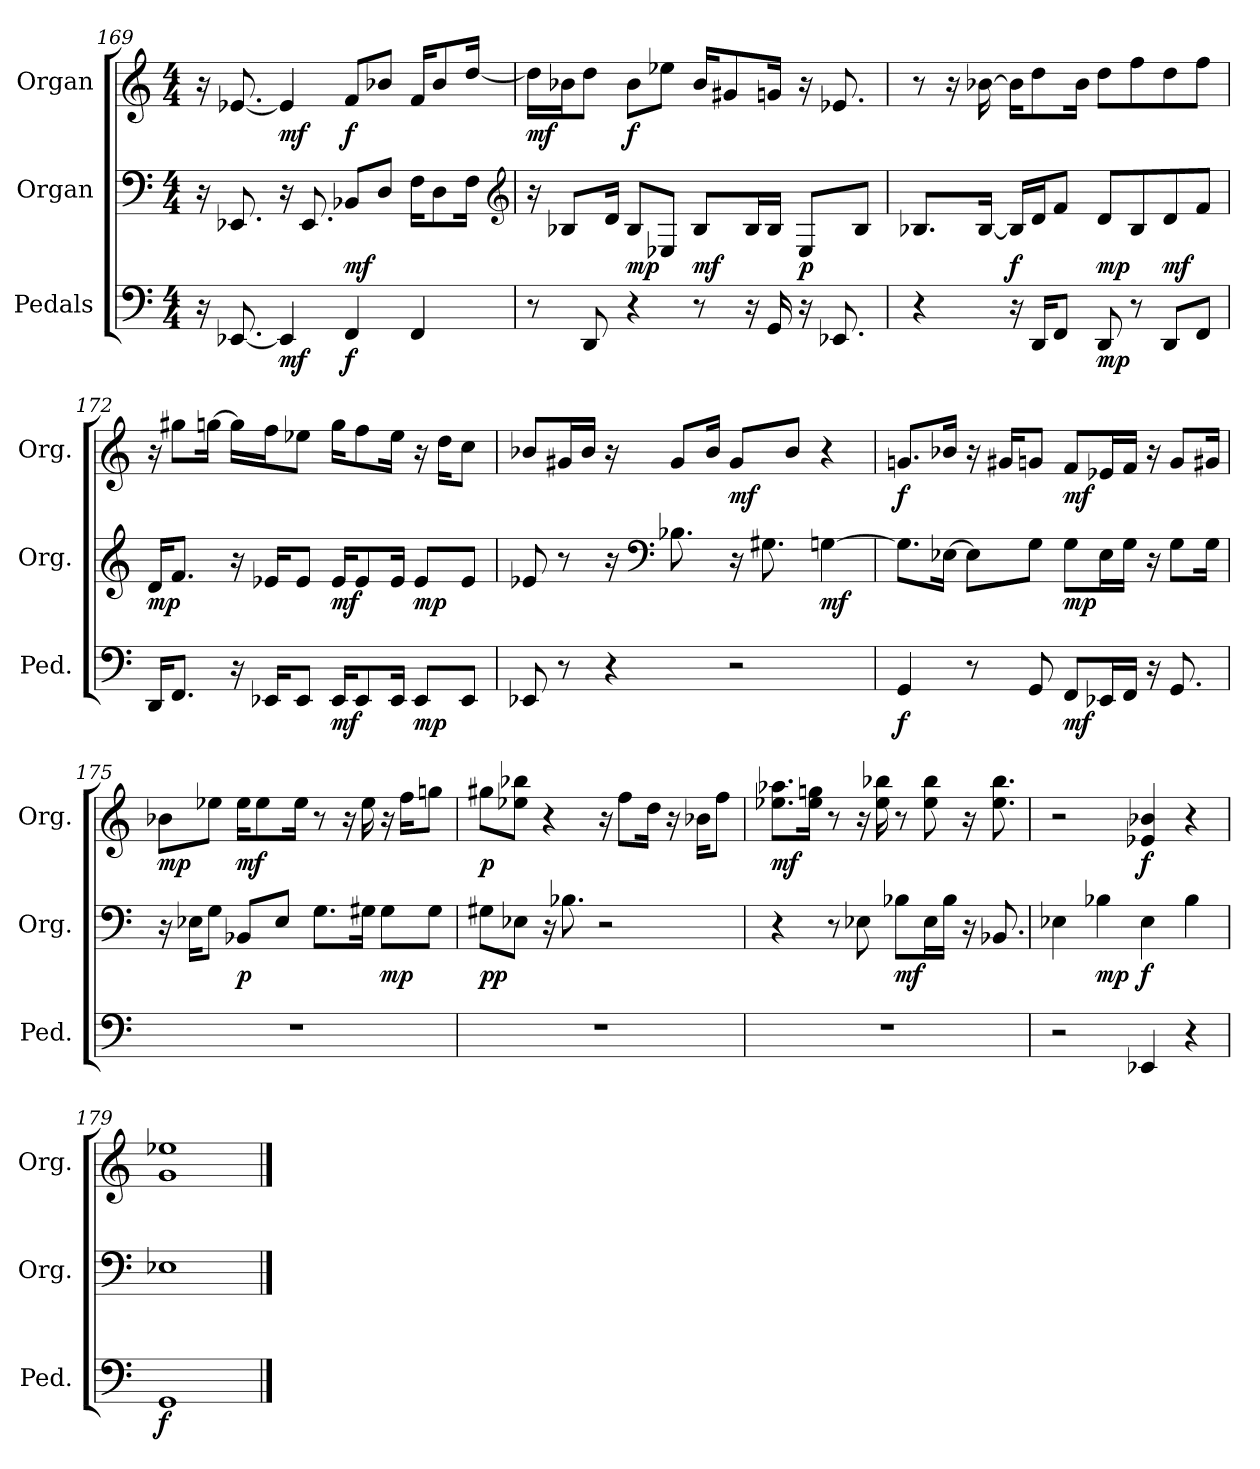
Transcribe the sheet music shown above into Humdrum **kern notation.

**kern	**dynam	**kern	**dynam	**kern	**dynam
*part3	*part3	*part2	*part2	*part1	*part1
*staff3	*staff3	*staff2	*staff2	*staff1	*staff1
*I"Pedals	*	*I"Organ	*	*I"Organ	*
*I'Ped.	*	*I'Org.	*	*I'Org.	*
*clefF4	*	*clefF4	*	*clefG2	*
*k[]	*	*k[]	*	*k[]	*
*C:	*	*C:	*	*C:	*
*M4/4	*	*M4/4	*	*M4/4	*
=169	=169	=169	=169	=169	=169
16r	.	16r	.	16r	.
[8.EE-Xi/	.	8.EE-Xi/	.	[8.e-Xi/	.
4EE-i/]	mf	16r	.	4e-i/]	mf
.	.	8.EE-i/	.	.	.
4FFi/	f	8BB-Xi/L	mf	8fi/L	f
.	.	8Di/J	.	8b-Xi/J	.
4FFi/	.	16Fi\KL	.	16fi/KL	.
.	.	8Di\	.	8b-i/	.
.	.	16Fi\Jk	.	[16ddi/Jk	.
*	*	*clefG2	*	*	*
=170	=170	=170	=170	=170	=170
8r	.	16r	.	16ddi\LL]	mf
.	.	8B-Xi/L	.	16b-Xi\J	.
8DDi/	.	.	.	8ddi\J	.
.	.	16di/Jk	.	.	.
4r	.	8B-i/L	mp	8b-i\L	f
.	.	8E-Xi/J	.	8ee-Xi\J	.
8r	.	8B-i/L	mf	16b-i/KL	.
.	.	.	.	8g#Xi/	.
16r	.	16B-i/L	.	.	.
16GGi/	.	16B-i/JJ	.	16gni/Jk	.
16r	.	8E-i/L	p	16r	.
8.EE-Xi/	.	.	.	8.e-Xi/	.
.	.	8B-i/J	.	.	.
!!LO:LB:g=z
=171	=171	=171	=171	=171	=171
4r	.	8.B-Xi/L	.	8r	.
.	.	.	.	16r	.
.	.	[16B-i/Jk	.	[16b-Xi\	.
16r	.	16B-i/LL]	f	16b-i\KL]	.
16DDi/KL	.	16di/J	.	8ddi\	.
8FFi/J	.	8fi/J	.	.	.
.	.	.	.	16b-i\Jk	.
8DDi/	mp	8di/L	mp	8ddi\L	.
8r	.	8B-i/	.	8ffi\	.
8DDi/L	.	8di/	mf	8ddi\	.
8FFi/J	.	8fi/J	.	8ffi\J	.
=172	=172	=172	=172	=172	=172
16DDi/KL	.	16di/KL	mp	16r	.
8.FFi/J	.	8.fi/J	.	8gg#Xi\L	.
.	.	.	.	[16ggni\Jk	.
16r	.	16r	.	16ggi\LL]	.
16EE-Xi/KL	.	16e-Xi/KL	.	16ffi\J	.
8EE-i/J	.	8e-i/J	.	8ee-Xi\J	.
16EE-i/KL	mf	16e-i/KL	mf	16ggi\KL	.
8EE-i/	.	8e-i/	.	8ffi\	.
16EE-i/Jk	.	16e-i/Jk	.	16ee-i\Jk	.
8EE-i/L	mp	8e-i/L	mp	16r	.
.	.	.	.	16ddi\KL	.
8EE-i/J	.	8e-i/J	.	8cci\J	.
=173	=173	=173	=173	=173	=173
8EE-Xi/	.	8e-Xi/	.	8b-Xi/L	.
8r	.	8r	.	16g#Xi/L	.
.	.	.	.	16b-i/JJ	.
4r	.	16r	.	16r	.
*	*	*clefF4	*	*	*
.	.	8.B-Xi\	.	8g#i/L	.
.	.	.	.	16b-i/Jk	.
2r	.	16r	.	8g#i/L	mf
.	.	8.G#Xi\	.	.	.
.	.	.	.	8b-i/J	.
.	.	[4Gni\	mf	4r	.
!!LO:PB:g=z
=174	=174	=174	=174	=174	=174
4GGi/	f	8.Gi\L]	.	8.gni/L	f
.	.	[16E-Xi\Jk	.	16b-Xi/Jk	.
8r	.	8E-i\L]	.	16r	.
.	.	.	.	16g#Xi/KL	.
8GGi/	.	8Gi\J	.	8gni/J	.
8FFi/L	mf	8Gi\L	mp	8fi/L	mf
16EE-Xi/L	.	16E-i\L	.	16e-Xi/L	.
16FFi/JJ	.	16Gi\JJ	.	16fi/JJ	.
16r	.	16r	.	16r	.
8.GGi/	.	8Gi\L	.	8gi/L	.
.	.	16Gi\Jk	.	16g#Xi/Jk	.
=175	=175	=175	=175	=175	=175
1r	.	16r	.	8b-Xi\L	mp
.	.	16E-Xi\KL	.	.	.
.	.	8Gi\J	.	8ee-Xi\J	.
.	.	8BB-Xi/L	p	16ee-i\KL	mf
.	.	.	.	8ee-i\	.
.	.	8E-i/J	.	.	.
.	.	.	.	16ee-i\Jk	.
.	.	8.Gi\L	.	8r	.
.	.	.	.	16r	.
.	.	16G#Xi\Jk	.	16ee-i\	.
.	.	8G#i\L	mp	16r	.
.	.	.	.	16ffi\KL	.
.	.	8G#i\J	.	8ggni\J	.
!!LO:LB:g=z
=176	=176	=176	=176	=176	=176
1r	.	8G#Xi\L	pp	8gg#Xi\L	p
.	.	8E-Xi\J	.	8ee-Xi\ 8bb-XiJ	.
.	.	16r	.	4r	.
.	.	8.B-Xi\	.	.	.
.	.	2r	.	16r	.
.	.	.	.	8ffi\L	.
.	.	.	.	16ddi\Jk	.
.	.	.	.	16r	.
.	.	.	.	16b-Xi\KL	.
.	.	.	.	8ffi\J	.
=177	=177	=177	=177	=177	=177
1r	.	4r	.	8.ee-Xi\ 8.aa-XiL	mf
.	.	.	.	16ee-i\ 16ggniJk	.
.	.	8r	.	8r	.
.	.	8E-Xi\	.	16r	.
.	.	.	.	16ee-i\ 16bb-Xi	.
.	.	8B-Xi\L	mf	8r	.
.	.	16E-i\L	.	8ee-i\ 8bb-i	.
.	.	16B-i\JJ	.	.	.
.	.	16r	.	16r	.
.	.	8.BB-Xi/	.	8.ee-i\ 8.bb-i	.
=178	=178	=178	=178	=178	=178
2r	.	4E-Xi\	.	2r	.
.	.	4B-Xi\	mp	.	.
4EE-Xi/	.	4E-i\	f	4e-Xi/ 4b-Xi	f
4r	.	4B-i\	.	4r	.
=179	=179	=179	=179	=179	=179
1GGi	f	1E-Xi	.	1gi 1ee-Xi	.
==	==	==	==	==	==
*-	*-	*-	*-	*-	*-
